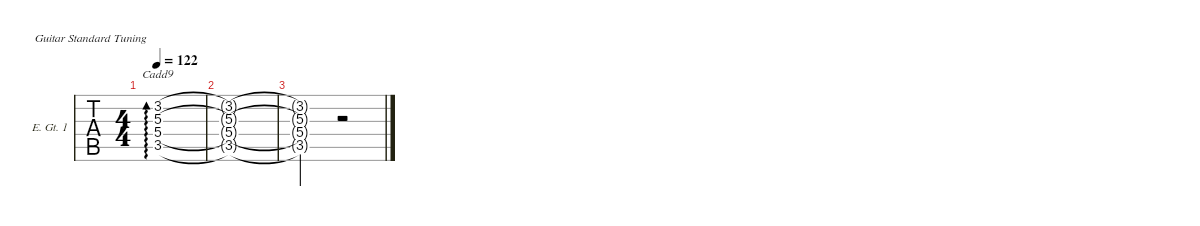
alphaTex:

\defaultSystemsLayout 4
\hideDynamics
\bracketExtendMode nobrackets
\firstSystemTrackNameOrientation horizontal
\track ("Ele. Guitar 1" "E. Gt. 1") {defaultSystemsLayout 4 instrument distortionguitar}
\staff {tabs}
\tuning (E4 B3 G3 D3 A2 E2)
\chord ("Cadd9" x 3 5 5 3 x) {showdiagram false showfingering false barre 3}
\ts (4 4)
\tempo 122
\clef g2
\scale
0.368562
\ks c
(3.5 5.4 5.3 3.2).1{ad 0 ch "Cadd9" dy mf instrument distortionguitar} |
\scale
0.315719 (3.5{t} 5.4{t} 5.3{t} 3.2{t}).1 |
\scale
0.315719 (3.2{t} 5.3{t} 5.4{t} 3.5{t}).2 r.2
